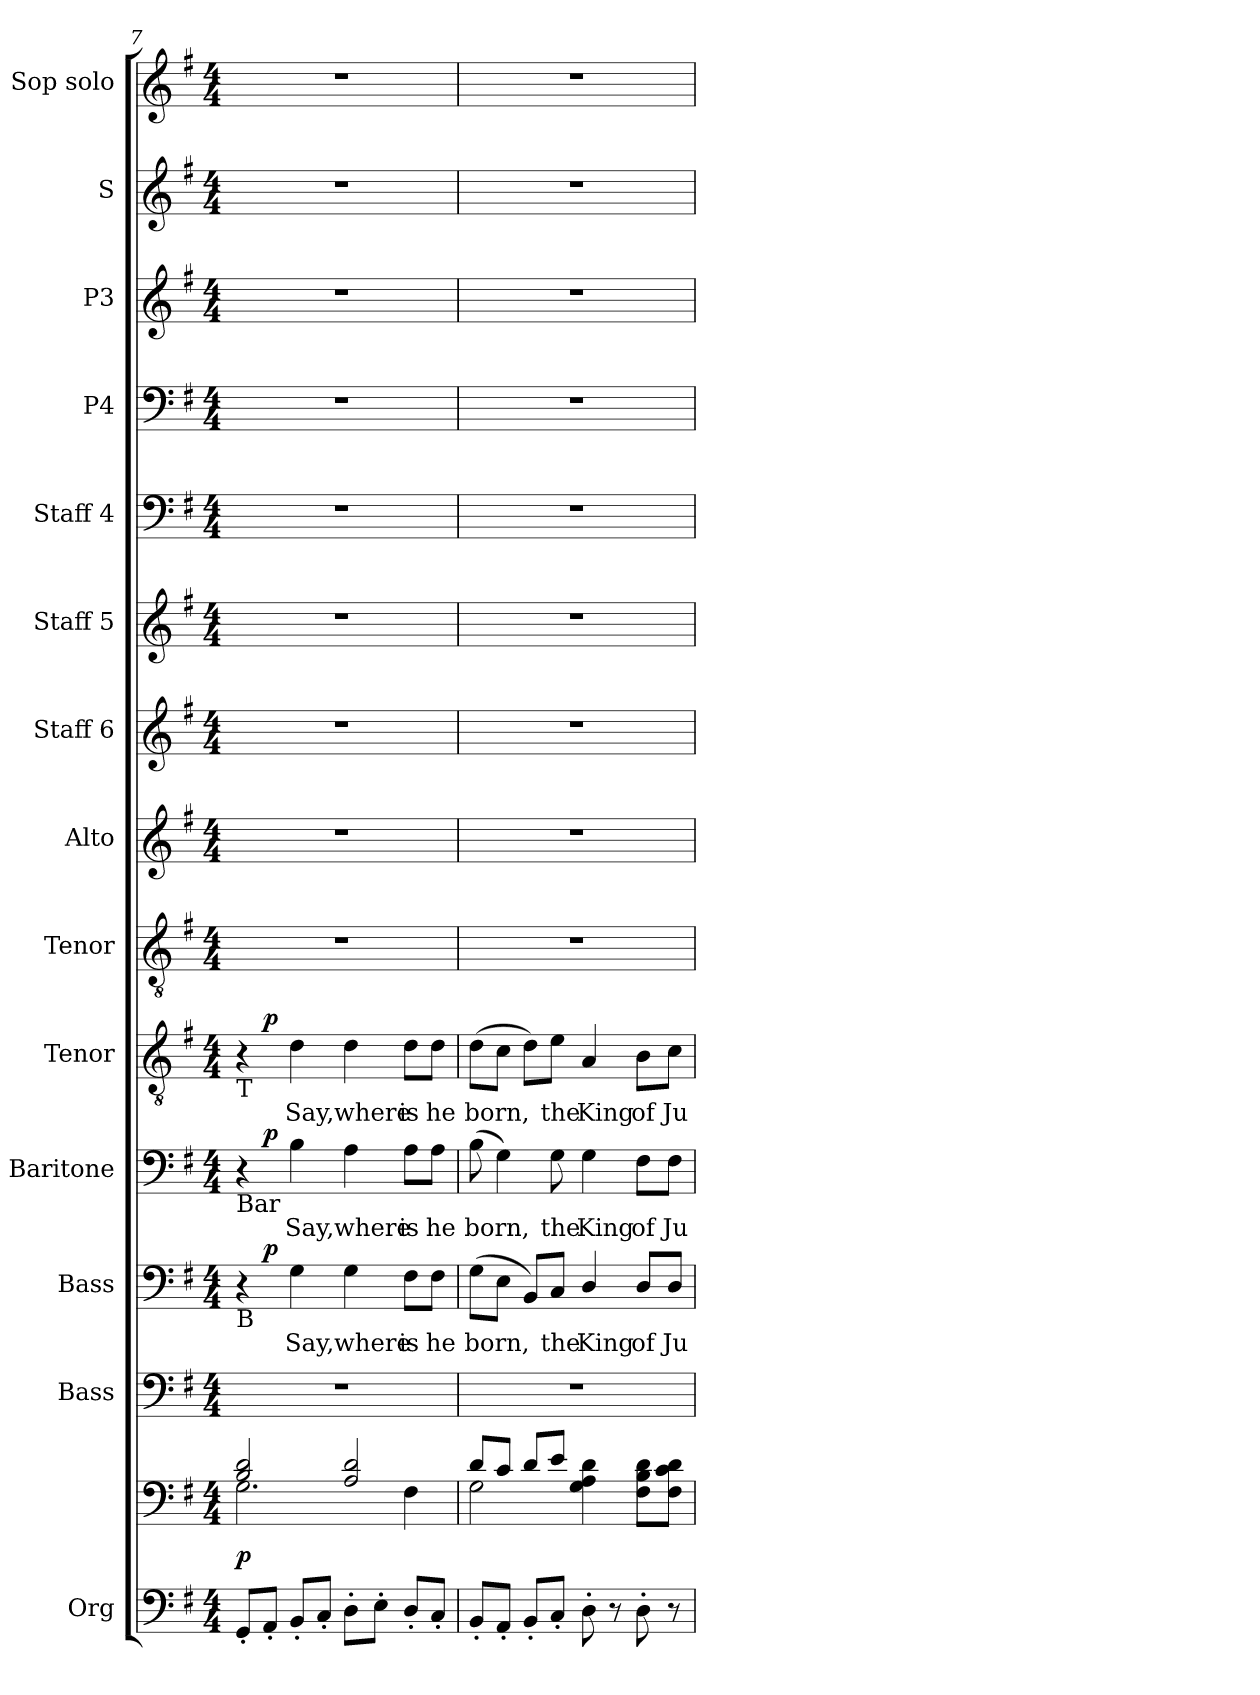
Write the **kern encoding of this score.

**kern	**kern	**dynam	**kern	**kern	**text	**dynam	**kern	**text	**dynam	**kern	**text	**dynam	**kern	**kern	**kern	**kern	**kern	**kern	**kern	**kern	**kern
*part14	*part14	*part14	*part13	*part12	*part12	*part12	*part11	*part11	*part11	*part10	*part10	*part10	*part9	*part8	*part7	*part6	*part5	*part4	*part3	*part2	*part1
*staff15	*staff14	*staff14/15	*staff13	*staff12	*staff12	*staff12	*staff11	*staff11	*staff11	*staff10	*staff10	*staff10	*staff9	*staff8	*staff7	*staff6	*staff5	*staff4	*staff3	*staff2	*staff1
*I"Org	*	*	*I"Bass	*I"Bass	*	*	*I"Baritone	*	*	*I"Tenor	*	*	*I"Tenor	*I"Alto	*I"Staff 6	*I"Staff 5	*I"Staff 4	*I"P4	*I"P3	*I"S	*I"Sop solo
*I'Org.	*	*	*I'B.	*I'B.	*	*	*I'Bar.	*	*	*I'T.	*	*	*I'T.	*I'A.	*I'Sta. 6	*I'Sta. 5	*I'Sta. 4	*	*	*	*I'S.
!!LO:LB:g=z
*clefF4	*clefF4	*	*clefF4	*clefF4	*	*	*clefF4	*	*	*clefGv2	*	*	*clefGv2	*clefG2	*clefG2	*clefG2	*clefF4	*clefF4	*clefG2	*clefG2	*clefG2
*	*	*	*	*	*	*	*	*	*	*ITrd7c12	*	*	*ITrd7c12	*	*	*	*	*	*	*	*
*k[f#]	*k[f#]	*	*k[f#]	*k[f#]	*	*	*k[f#]	*	*	*k[f#]	*	*	*k[f#]	*k[f#]	*k[f#]	*k[f#]	*k[f#]	*k[f#]	*k[f#]	*k[f#]	*k[f#]
*G:	*G:	*	*G:	*G:	*	*	*G:	*	*	*G:	*	*	*G:	*G:	*G:	*G:	*G:	*G:	*G:	*G:	*G:
*M4/4	*M4/4	*	*M4/4	*M4/4	*	*	*M4/4	*	*	*M4/4	*	*	*M4/4	*M4/4	*M4/4	*M4/4	*M4/4	*M4/4	*M4/4	*M4/4	*M4/4
*MM84	*MM84	*	*MM84	*MM84	*	*	*MM84	*	*	*MM84	*	*	*MM84	*MM84	*MM84	*MM84	*MM84	*MM84	*MM84	*MM84	*MM84
=7	=7	=7	=7	=7	=7	=7	=7	=7	=7	=7	=7	=7	=7	=7	=7	=7	=7	=7	=7	=7	=7
*	*^	*	*	*^	*	*	*^	*	*	*^	*	*	*	*	*	*	*	*	*	*	*
!	!	!	!	!	!	!	!	!	!	!	!	!	!LO:TX:b:t=T	!	!	!	!	!	!	!	!	!	!	!	!
!	!	!	!	!	!	!	!	!	!LO:TX:b:t=Bar	!	!	!	!	!	!	!	!	!	!	!	!	!	!	!	!
!	!	!	!	!	!LO:TX:b:t=B	!	!	!	!	!	!	!	!	!	!	!	!	!	!	!	!	!	!	!	!
8GG'i/L	2Bi/ 2di	2.Gi\	p	1r	4r	8ryy	.	.	4r	8ryy	.	.	4r	8ryy	.	.	1r	1r	1r	1r	1r	1r	1r	1r	1r
8AA'i/J	.	.	.	.	.	2..ryy	.	p	.	2..ryy	.	p	.	2..ryy	.	p	.	.	.	.	.	.	.	.	.
!	!	!	!	!	!	!	!LO:LY:b:color=#000000	!	!	!	!	!	!	!	!	!	!	!	!	!	!	!	!	!	!
!	!	!	!	!	!	!	!	!	!	!	!LO:LY:b:color=#000000	!	!	!	!	!	!	!	!	!	!	!	!	!	!
!	!	!	!	!	!	!	!	!	!	!	!	!	!	!	!LO:LY:b:color=#000000	!	!	!	!	!	!	!	!	!	!
8BB'i/L	.	.	.	.	4Gi\	.	Say,	.	4Bi\	.	Say,	.	4Di\	.	Say,	.	.	.	.	.	.	.	.	.	.
8C'i/J	.	.	.	.	.	.	.	.	.	.	.	.	.	.	.	.	.	.	.	.	.	.	.	.	.
!	!	!	!	!	!	!	!LO:LY:b:color=#000000	!	!	!	!	!	!	!	!	!	!	!	!	!	!	!	!	!	!
!	!	!	!	!	!	!	!	!	!	!	!LO:LY:b:color=#000000	!	!	!	!	!	!	!	!	!	!	!	!	!	!
!	!	!	!	!	!	!	!	!	!	!	!	!	!	!	!LO:LY:b:color=#000000	!	!	!	!	!	!	!	!	!	!
8D'i\L	2Ai/ 2di	.	.	.	4Gi\	.	where	.	4Ai\	.	where	.	4Di\	.	where	.	.	.	.	.	.	.	.	.	.
8E'i\J	.	.	.	.	.	.	.	.	.	.	.	.	.	.	.	.	.	.	.	.	.	.	.	.	.
!	!	!	!	!	!	!	!LO:LY:b:color=#000000	!	!	!	!	!	!	!	!	!	!	!	!	!	!	!	!	!	!
!	!	!	!	!	!	!	!	!	!	!	!LO:LY:b:color=#000000	!	!	!	!	!	!	!	!	!	!	!	!	!	!
!	!	!	!	!	!	!	!	!	!	!	!	!	!	!	!LO:LY:b:color=#000000	!	!	!	!	!	!	!	!	!	!
8D'i/L	.	4F#i\	.	.	8F#i\L	.	is	.	8Ai\L	.	is	.	8Di\L	.	is	.	.	.	.	.	.	.	.	.	.
!	!	!	!	!	!	!	!LO:LY:b:color=#000000	!	!	!	!	!	!	!	!	!	!	!	!	!	!	!	!	!	!
!	!	!	!	!	!	!	!	!	!	!	!LO:LY:b:color=#000000	!	!	!	!	!	!	!	!	!	!	!	!	!	!
!	!	!	!	!	!	!	!	!	!	!	!	!	!	!	!LO:LY:b:color=#000000	!	!	!	!	!	!	!	!	!	!
8C'i/J	.	.	.	.	8F#i\J	.	he	.	8Ai\J	.	he	.	8Di\J	.	he	.	.	.	.	.	.	.	.	.	.
*	*	*	*	*	*v	*v	*	*	*	*	*	*	*v	*v	*	*	*	*	*	*	*	*	*	*	*
*	*	*	*	*	*	*	*	*v	*v	*	*	*	*	*	*	*	*	*	*	*	*	*	*
=8	=8	=8	=8	=8	=8	=8	=8	=8	=8	=8	=8	=8	=8	=8	=8	=8	=8	=8	=8	=8	=8	=8
*	*	*	*	*	*^	*	*	*^	*	*	*^	*	*	*	*	*	*	*	*	*	*	*
!	!	!	!	!	!	!	!LO:LY:b:color=#000000	!	!	!	!	!	!	!	!	!	!	!	!	!	!	!	!	!	!
*	*	*	*	*	*v	*v	*	*	*	*	*	*	*v	*v	*	*	*	*	*	*	*	*	*	*	*
*	*	*	*	*	*	*	*	*v	*v	*	*	*	*	*	*	*	*	*	*	*	*	*	*
*	*	*	*	*	*^	*	*	*^	*	*	*^	*	*	*	*	*	*	*	*	*	*	*
!	!	!	!	!	!	!	!	!	!	!	!LO:LY:b:color=#000000	!	!	!	!	!	!	!	!	!	!	!	!	!	!
*	*	*	*	*	*v	*v	*	*	*	*	*	*	*v	*v	*	*	*	*	*	*	*	*	*	*	*
*	*	*	*	*	*	*	*	*v	*v	*	*	*	*	*	*	*	*	*	*	*	*	*	*
*	*	*	*	*	*^	*	*	*^	*	*	*^	*	*	*	*	*	*	*	*	*	*	*
!	!	!	!	!	!	!	!	!	!	!	!	!	!	!	!LO:LY:b:color=#000000	!	!	!	!	!	!	!	!	!	!
*	*	*	*	*	*v	*v	*	*	*	*	*	*	*v	*v	*	*	*	*	*	*	*	*	*	*	*
*	*	*	*	*	*	*	*	*v	*v	*	*	*	*	*	*	*	*	*	*	*	*	*	*
8BB'i/L	8di/L	2Gi\	.	1r	(8Gi\L	born,	.	(8Bi\	born,	.	(8Di\L	born,	.	1r	1r	1r	1r	1r	1r	1r	1r	1r
8AA'i/J	8ci/J	.	.	.	8Ei\J	.	.	4Gi\)	.	.	8Ci\J	.	.	.	.	.	.	.	.	.	.	.
8BB'i/L	8di/L	.	.	.	8BBi/L)	.	.	.	.	.	8Di\L)	.	.	.	.	.	.	.	.	.	.	.
!	!	!	!	!	!	!LO:LY:b:color=#000000	!	!	!	!	!	!	!	!	!	!	!	!	!	!	!	!
!	!	!	!	!	!	!	!	!	!LO:LY:b:color=#000000	!	!	!	!	!	!	!	!	!	!	!	!	!
!	!	!	!	!	!	!	!	!	!	!	!	!LO:LY:b:color=#000000	!	!	!	!	!	!	!	!	!	!
8C'i/J	8ei/J	.	.	.	8Ci/J	the	.	8Gi\	the	.	8Ei\J	the	.	.	.	.	.	.	.	.	.	.
!	!	!	!	!	!	!LO:LY:b:color=#000000	!	!	!	!	!	!	!	!	!	!	!	!	!	!	!	!
!	!	!	!	!	!	!	!	!	!LO:LY:b:color=#000000	!	!	!	!	!	!	!	!	!	!	!	!	!
!	!	!	!	!	!	!	!	!	!	!	!	!LO:LY:b:color=#000000	!	!	!	!	!	!	!	!	!	!
8D'i\	4Gi\ 4Ai 4di	2ryy	.	.	4Di/	King	.	4Gi\	King	.	4AAi/	King	.	.	.	.	.	.	.	.	.	.
8r	.	.	.	.	.	.	.	.	.	.	.	.	.	.	.	.	.	.	.	.	.	.
!	!	!	!	!	!	!LO:LY:b:color=#000000	!	!	!	!	!	!	!	!	!	!	!	!	!	!	!	!
!	!	!	!	!	!	!	!	!	!LO:LY:b:color=#000000	!	!	!	!	!	!	!	!	!	!	!	!	!
!	!	!	!	!	!	!	!	!	!	!	!	!LO:LY:b:color=#000000	!	!	!	!	!	!	!	!	!	!
8D'i\	8F#i\ 8Bi\ 8di\L	.	.	.	8Di/L	of	.	8F#i\L	of	.	8BBi\L	of	.	.	.	.	.	.	.	.	.	.
!	!	!	!	!	!	!LO:LY:b:color=#000000	!	!	!	!	!	!	!	!	!	!	!	!	!	!	!	!
!	!	!	!	!	!	!	!	!	!LO:LY:b:color=#000000	!	!	!	!	!	!	!	!	!	!	!	!	!
!	!	!	!	!	!	!	!	!	!	!	!	!LO:LY:b:color=#000000	!	!	!	!	!	!	!	!	!	!
8r	8F#i\ 8ci\ 8di\J	.	.	.	8Di/J	Ju-	.	8F#i\J	Ju-	.	8Ci\J	Ju-	.	.	.	.	.	.	.	.	.	.
*	*v	*v	*	*	*	*	*	*	*	*	*	*	*	*	*	*	*	*	*	*	*	*
=	=	=	=	=	=	=	=	=	=	=	=	=	=	=	=	=	=	=	=	=	=
*-	*-	*-	*-	*-	*-	*-	*-	*-	*-	*-	*-	*-	*-	*-	*-	*-	*-	*-	*-	*-	*-
